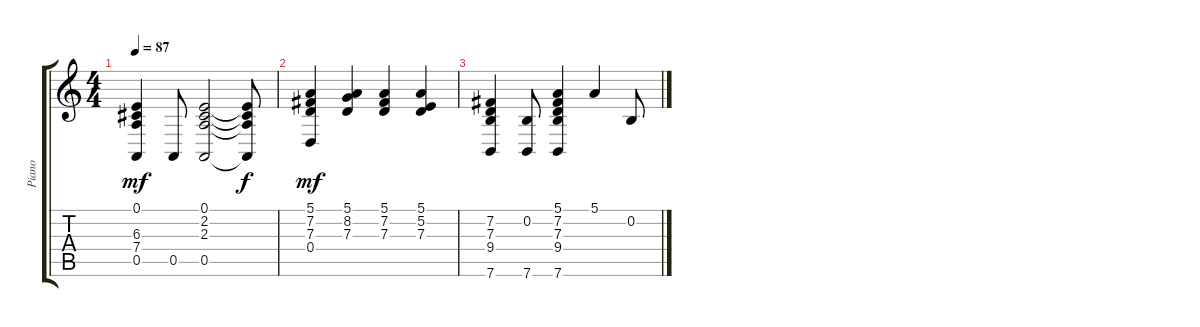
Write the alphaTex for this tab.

\track ("Piano" "Piano") {instrument acousticgrandpiano}
\staff {score tabs}
\tuning (E4 B3 G3 D3 A2 E2) {hide}
\ts (4 4)
\tempo 87
\clef g2
\ks c
(0.1 6.3 7.4 0.5).4{dy mf} 0.5.8 (0.1 2.2 2.3 0.5).2 (0.1{t} 2.2{t} 2.3{t} 0.5{t}).8{dy f} |
(5.1 7.2 7.3 0.4).4{dy mf} (5.1 8.2 7.3).4 (5.1 7.2 7.3).4 (5.1 5.2 7.3).4 |
(7.2 7.3 9.4 7.6).4 (0.2 7.6).8 (5.1 7.2 7.3 9.4 7.6).4 5.1.4 0.2.8
